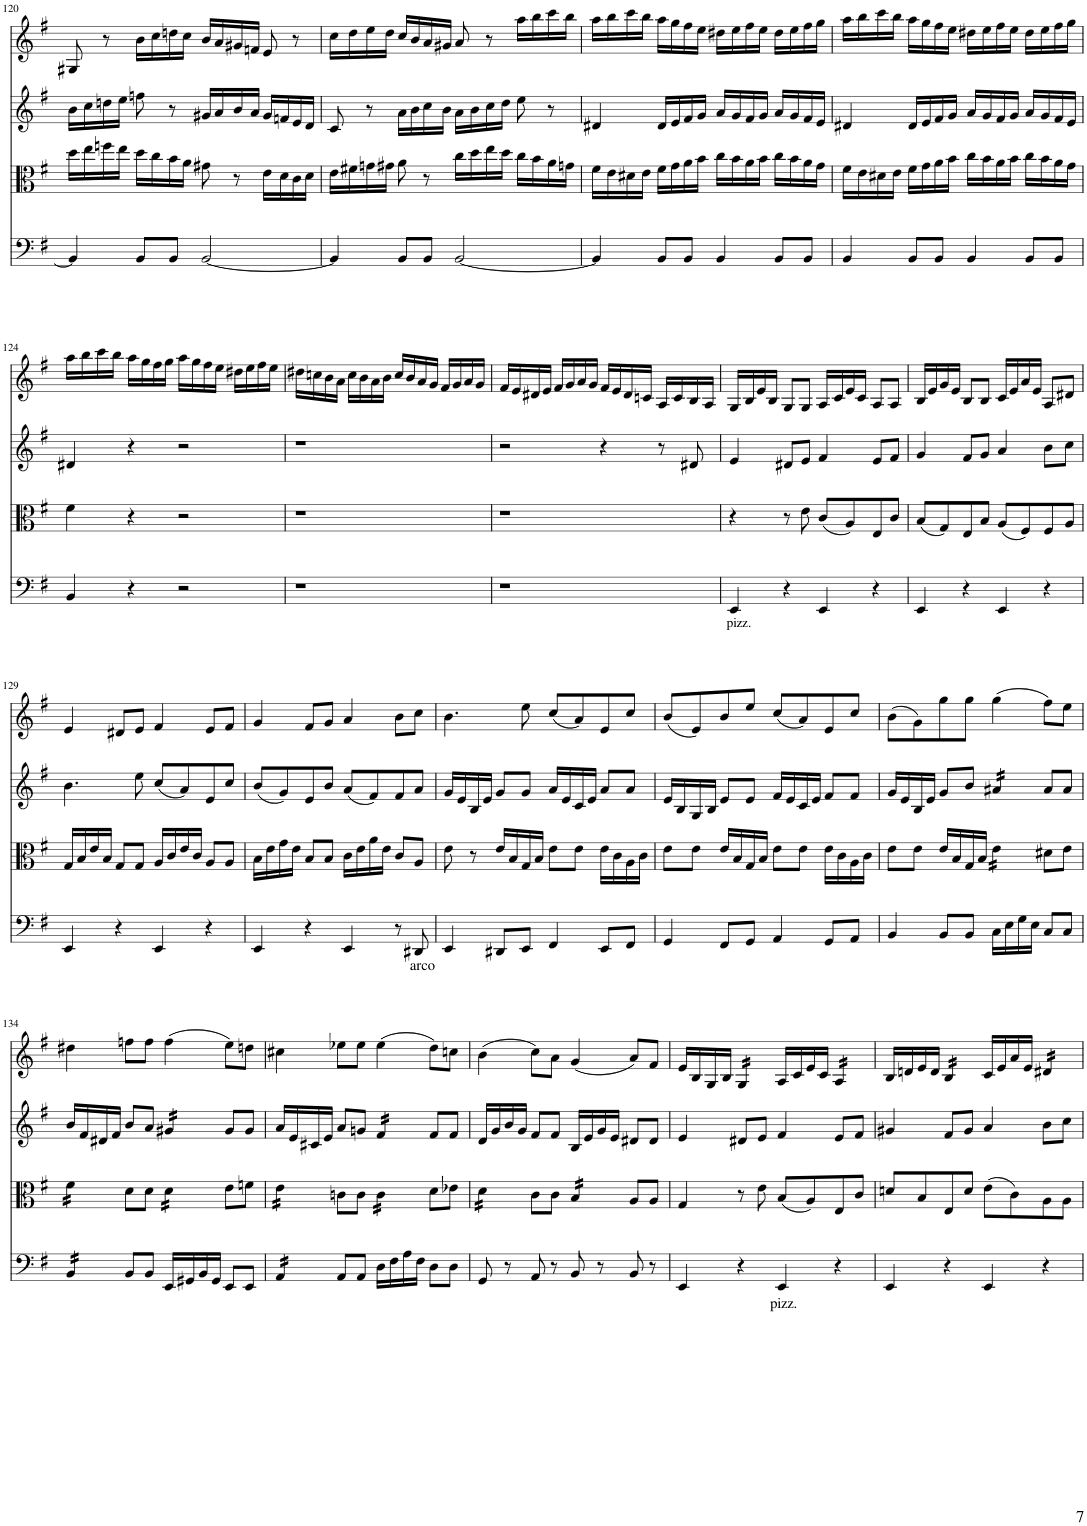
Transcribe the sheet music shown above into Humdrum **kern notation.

**kern	**text	**kern	**kern	**kern
*part4	*part4	*part3	*part2	*part1
*staff4	*staff4	*staff3	*staff2	*staff1
*I"Piano	*	*I"Piano	*I"Piano	*I"Piano
*I'Pno	*	*I'Pno	*I'Pno	*I'Pno
!!LO:PB:g=z
*clefF4	*	*clefC3	*clefG2	*clefG2
*k[f#]	*	*k[f#]	*k[f#]	*k[f#]
*M4/4	*	*M4/4	*M4/4	*M4/4
*met(c)	*	*met(c)	*met(c)	*met(c)
=120	=120	=120	=120	=120
4BB/]	.	16dd\LL	16b\LL	8G#X/
.	.	16ee\	16cc\	.
.	.	16ffn\	16ddn\	8r
.	.	16ee\JJ	16ee\JJ	.
8BB/L	.	16dd\LL	8ffn\	16b\LL
.	.	16cc\	.	16cc\
8BB/J	.	16b\	8r	16ddn\
.	.	16a\JJ	.	16cc\JJ
[2BB/	.	8g#X\	16g#X/LL	16b/LL
.	.	.	16a/	16a/
.	.	8r	16b/	16g#X/
.	.	.	16a/JJ	16fn/JJ
.	.	16e\LL	16g#/LL	8e/
.	.	16d\	16fn/	.
.	.	16c\	16e/	8r
.	.	16d\JJ	16d/JJ	.
=121	=121	=121	=121	=121
4BB/]	.	16e\LL	8c/	16cc\LL
.	.	16f#X\	.	16dd\
.	.	16gn\	8r	16ee\
.	.	16g#X\JJ	.	16dd\JJ
8BB/L	.	8a\	16a\LL	16cc/LL
.	.	.	16b\	16b/
8BB/J	.	8r	16cc\	16a/
.	.	.	16b\JJ	16g#X/JJ
[2BB/	.	16cc\LL	16a\LL	8a/
.	.	16dd\	16b\	.
.	.	16ee\	16cc\	8r
.	.	16dd\JJ	16dd\JJ	.
.	.	16cc\LL	8ee\	16aa\LL
.	.	16b\	.	16bb\
.	.	16a\	8r	16ccc\
.	.	16gn\JJ	.	16bb\JJ
=122	=122	=122	=122	=122
4BB/]	.	16f#\LL	4d#X/	16aa\LL
.	.	16e\	.	16bb\
.	.	16d#X\	.	16ccc\
.	.	16e\JJ	.	16bb\JJ
8BB/L	.	16f#\LL	16d#/LL	16aa\LL
.	.	16g\	16e/	16gg\
8BB/J	.	16a\	16f#/	16ff#\
.	.	16b\JJ	16g/JJ	16ee\JJ
4BB/	.	16cc\LL	16a/LL	16dd#X\LL
.	.	16b\	16g/	16ee\
.	.	16a\	16f#/	16ff#\
.	.	16b\JJ	16g/JJ	16ee\JJ
8BB/L	.	16cc\LL	16a/LL	16dd#\LL
.	.	16b\	16g/	16ee\
8BB/J	.	16a\	16f#/	16ff#\
.	.	16g\JJ	16e/JJ	16gg\JJ
=123	=123	=123	=123	=123
4BB/	.	16f#\LL	4d#X/	16aa\LL
.	.	16e\	.	16bb\
.	.	16d#X\	.	16ccc\
.	.	16e\JJ	.	16bb\JJ
8BB/L	.	16f#\LL	16d#/LL	16aa\LL
.	.	16g\	16e/	16gg\
8BB/J	.	16a\	16f#/	16ff#\
.	.	16b\JJ	16g/JJ	16ee\JJ
4BB/	.	16cc\LL	16a/LL	16dd#X\LL
.	.	16b\	16g/	16ee\
.	.	16a\	16f#/	16ff#\
.	.	16b\JJ	16g/JJ	16ee\JJ
8BB/L	.	16cc\LL	16a/LL	16dd#\LL
.	.	16b\	16g/	16ee\
8BB/J	.	16a\	16f#/	16ff#\
.	.	16g\JJ	16e/JJ	16gg\JJ
!!LO:LB:g=z
=124	=124	=124	=124	=124
4BB/	.	4f#\	4d#X/	16aa\LL
.	.	.	.	16bb\
.	.	.	.	16ccc\
.	.	.	.	16bb\JJ
4r	.	4r	4r	16aa\LL
.	.	.	.	16gg\
.	.	.	.	16ff#\
.	.	.	.	16gg\JJ
2r	.	2r	2r	16aa\LL
.	.	.	.	16gg\
.	.	.	.	16ff#\
.	.	.	.	16ee\JJ
.	.	.	.	16dd#X\LL
.	.	.	.	16ee\
.	.	.	.	16ff#\
.	.	.	.	16ee\JJ
=125	=125	=125	=125	=125
1r	.	1r	1r	16dd#X\LL
.	.	.	.	16ccn\
.	.	.	.	16b\
.	.	.	.	16a\JJ
.	.	.	.	16cc\LL
.	.	.	.	16b\
.	.	.	.	16a\
.	.	.	.	16b\JJ
.	.	.	.	16cc/LL
.	.	.	.	16b/
.	.	.	.	16a/
.	.	.	.	16g/JJ
.	.	.	.	16f#/LL
.	.	.	.	16g/
.	.	.	.	16a/
.	.	.	.	16g/JJ
=126	=126	=126	=126	=126
1r	.	1r	2r	16f#/LL
.	.	.	.	16e/
.	.	.	.	16d#X/
.	.	.	.	16e/JJ
.	.	.	.	16f#/LL
.	.	.	.	16g/
.	.	.	.	16a/
.	.	.	.	16g/JJ
.	.	.	4r	16f#/LL
.	.	.	.	16e/
.	.	.	.	16d#/
.	.	.	.	16cn/JJ
.	.	.	8r	16A/LL
.	.	.	.	16c/
.	.	.	8d#X/	16B/
.	.	.	.	16A/JJ
=127	=127	=127	=127	=127
!LO:TX:b:t=pizz.	!	!	!	!
4EE/	.	4r	4e/	16G/LL
.	.	.	.	16B/
.	.	.	.	16e/
.	.	.	.	16B/JJ
4r	.	8r	8d#X/L	8G/L
.	.	8e\	8e/J	8G/J
4EE/	.	(8c/L	4f#/	16A/LL
.	.	.	.	16c/
.	.	8A/)	.	16e/
.	.	.	.	16c/JJ
4r	.	8E/	8e/L	8A/L
.	.	8c/J	8f#/J	8A/J
=128	=128	=128	=128	=128
4EE/	.	(8B/L	4g/	16B/LL
.	.	.	.	16e/
.	.	8G/)	.	16g/
.	.	.	.	16e/JJ
4r	.	8E/	8f#/L	8B/L
.	.	8B/J	8g/J	8B/J
4EE/	.	(8A/L	4a/	16c/LL
.	.	.	.	16e/
.	.	8F#/)	.	16a/
.	.	.	.	16e/JJ
4r	.	8F#/	8b\L	8A/L
.	.	8A/J	8cc\J	8d#X/J
!!LO:LB:g=z
=129	=129	=129	=129	=129
4EE/	.	16G/LL	4.b\	4e/
.	.	16B/	.	.
.	.	16e/	.	.
.	.	16B/JJ	.	.
4r	.	8G/L	.	8d#X/L
.	.	8G/J	8ee\	8e/J
4EE/	.	16A/LL	(8cc/L	4f#/
.	.	16c/	.	.
.	.	16e/	8a/)	.
.	.	16c/JJ	.	.
4r	.	8A/L	8e/	8e/L
.	.	8A/J	8cc/J	8f#/J
=130	=130	=130	=130	=130
4EE/	.	16B\LL	(8b/L	4g/
.	.	16e\	.	.
.	.	16g\	8g/)	.
.	.	16e\JJ	.	.
4r	.	8B/L	8e/	8f#/L
.	.	8B/J	8b/J	8g/J
4EE/	.	16c\LL	(8a/L	4a/
.	.	16e\	.	.
.	.	16a\	8f#/)	.
.	.	16e\JJ	.	.
8r	.	8c/L	8f#/	8b\L
!	!LO:LY:b	!	!	!
8DD#X/	arco	8A/J	8a/J	8cc\J
=131	=131	=131	=131	=131
4EE/	.	8e\	16g/LL	4.b\
.	.	.	16e/	.
.	.	8r	16B/	.
.	.	.	16e/JJ	.
8DD#X/L	.	16e/LL	8g/L	.
.	.	16B/	.	.
8EE/J	.	16G/	8g/J	8ee\
.	.	16B/JJ	.	.
4FF#/	.	8e\L	16a/LL	(8cc/L
.	.	.	16e/	.
.	.	8e\J	16c/	8a/)
.	.	.	16e/JJ	.
8EE/L	.	16e\LL	8a/L	8e/
.	.	16c\	.	.
8FF#/J	.	16A\	8a/J	8cc/J
.	.	16c\JJ	.	.
=132	=132	=132	=132	=132
4GG/	.	8e\L	16e/LL	(8b/L
.	.	.	16B/	.
.	.	8e\J	16G/	8e/)
.	.	.	16B/JJ	.
8FF#/L	.	16e/LL	8e/L	8b/
.	.	16B/	.	.
8GG/J	.	16G/	8e/J	8ee/J
.	.	16B/JJ	.	.
4AA/	.	8e\L	16f#/LL	(8cc/L
.	.	.	16e/	.
.	.	8e\J	16c/	8a/)
.	.	.	16e/JJ	.
8GG/L	.	16e\LL	8f#/L	8e/
.	.	16c\	.	.
8AA/J	.	16A\	8f#/J	8cc/J
.	.	16c\JJ	.	.
=133	=133	=133	=133	=133
4BB/	.	8e\L	16g/LL	(8b\L
.	.	.	16e/	.
.	.	8e\J	16B/	8g\)
.	.	.	16e/JJ	.
8BB/L	.	16e/LL	8g/L	8gg\
.	.	16B/	.	.
8BB/J	.	16G/	8b/J	8gg\J
.	.	16B/JJ	.	.
*	*	*tremolo	*	*
*	*	*	*tremolo	*
16C\LL	.	16e\LL	16a#X/LL	(4gg\
16E\	.	16e\	16a#X/	.
16G\	.	16e\	16a#X/	.
16E\JJ	.	16e\JJ	16a#X/JJ	.
*	*	*	*Xtremolo	*
*	*	*Xtremolo	*	*
8C/L	.	8d#X\L	8a#/L	8ff#\L)
8C/J	.	8e\J	8a#/J	8ee\J
!!LO:LB:g=z
=134	=134	=134	=134	=134
*tremolo	*	*	*	*
*	*	*tremolo	*	*
16BB/LL	.	16f#\LL	16b/LL	4dd#X\
16BB/	.	16f#\	16f#/	.
16BB/	.	16f#\	16d#X/	.
16BB/JJ	.	16f#\JJ	16f#/JJ	.
*	*	*Xtremolo	*	*
*Xtremolo	*	*	*	*
8BB/L	.	8d\L	8b/L	8ffn\L
8BB/J	.	8d\J	8a/J	8ff\J
*	*	*tremolo	*	*
*	*	*	*tremolo	*
16EE/LL	.	16d\LL	16g#X/LL	(4ff\
16GG#X/	.	16d\	16g#X/	.
16BB/	.	16d\	16g#X/	.
16GG#/JJ	.	16d\JJ	16g#X/JJ	.
*	*	*	*Xtremolo	*
*	*	*Xtremolo	*	*
8EE/L	.	8e\L	8g#/L	8ee\L)
8EE/J	.	8fn\J	8g#/J	8ddn\J
=135	=135	=135	=135	=135
*tremolo	*	*	*	*
*	*	*tremolo	*	*
16AA/LL	.	16e\LL	16a/LL	4cc#X\
16AA/	.	16e\	16e/	.
16AA/	.	16e\	16c#X/	.
16AA/JJ	.	16e\JJ	16e/JJ	.
*	*	*Xtremolo	*	*
*Xtremolo	*	*	*	*
8AA/L	.	8cn\L	8a/L	8ee-X\L
8AA/J	.	8c\J	8gn/J	8ee-\J
*	*	*tremolo	*	*
*	*	*	*tremolo	*
16D\LL	.	16c\LL	16f#/LL	(4ee-\
16F#\	.	16c\	16f#/	.
16A\	.	16c\	16f#/	.
16F#\JJ	.	16c\JJ	16f#/JJ	.
*	*	*	*Xtremolo	*
*	*	*Xtremolo	*	*
8D\L	.	8d\L	8f#/L	8dd\L)
8D\J	.	8e-X\J	8f#/J	8ccn\J
=136	=136	=136	=136	=136
*	*	*tremolo	*	*
8GG/	.	16d\LL	16d/LL	(4b\
.	.	16d\	16g/	.
8r	.	16d\	16b/	.
.	.	16d\JJ	16g/JJ	.
*	*	*Xtremolo	*	*
8AA/	.	8c\L	8f#/L	8cc\L)
8r	.	8c\J	8f#/J	8a\J
*	*	*tremolo	*	*
8BB/	.	16B/LL	16B/LL	(4g/
.	.	16B/	16e/	.
8r	.	16B/	16g/	.
.	.	16B/JJ	16e/JJ	.
*	*	*Xtremolo	*	*
8BB/	.	8A/L	8d#X/L	8a/L)
8r	.	8A/J	8d#/J	8f#/J
=137	=137	=137	=137	=137
4EE/	.	4G/	4e/	16e/LL
.	.	.	.	16B/
.	.	.	.	16G/
.	.	.	.	16B/JJ
*	*	*	*	*tremolo
4r	.	8r	8d#X/L	16G/LL
.	.	.	.	16G/
.	.	8e\	8e/J	16G/
.	.	.	.	16G/JJ
*	*	*	*	*Xtremolo
!	!LO:LY:b	!	!	!
4EE/	pizz.	(8B/L	4f#/	16A/LL
.	.	.	.	16c/
.	.	8A/)	.	16e/
.	.	.	.	16c/JJ
*	*	*	*	*tremolo
4r	.	8E/	8e/L	16A/LL
.	.	.	.	16A/
.	.	8c/J	8f#/J	16A/
.	.	.	.	16A/JJ
*	*	*	*	*Xtremolo
=138	=138	=138	=138	=138
4EE/	.	8dn/L	4g#X/	16B/LL
.	.	.	.	16dn/
.	.	8B/	.	16e/
.	.	.	.	16d/JJ
*	*	*	*	*tremolo
4r	.	8E/	8f#/L	16B/LL
.	.	.	.	16B/
.	.	8d/J	8g#/J	16B/
.	.	.	.	16B/JJ
*	*	*	*	*Xtremolo
4EE/	.	(8e\L	4a/	16c/LL
.	.	.	.	16e/
.	.	8c\)	.	16a/
.	.	.	.	16e/JJ
*	*	*	*	*tremolo
4r	.	8A\	8b\L	16d#X/LL
.	.	.	.	16d#X/
.	.	8A\J	8cc\J	16d#X/
.	.	.	.	16d#X/JJ
*	*	*	*	*Xtremolo
=	=	=	=	=
*-	*-	*-	*-	*-
